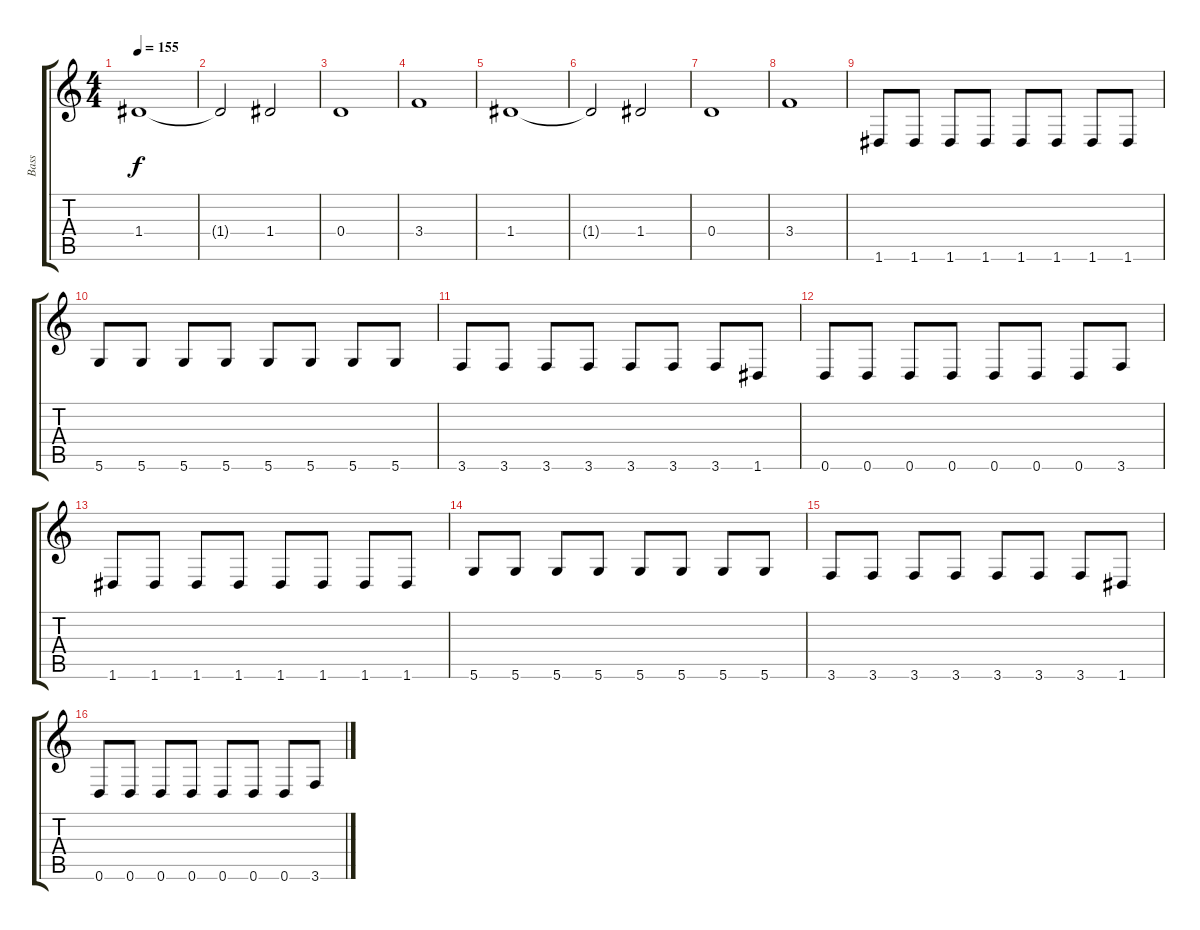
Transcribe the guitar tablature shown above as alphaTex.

\track ("Bass" "Bass") {instrument electricbassfinger}
\staff {score tabs}
\tuning (E4 B3 G3 D3 A2 D2) {hide}
\ts (4 4)
\tempo 155
\clef g2
\ks c
1.4.1{dy f} |
1.4{t}.2 1.4.2 |
0.4.1 |
3.4.1 |
1.4.1 |
1.4{t}.2 1.4.2 |
0.4.1 |
3.4.1 |
1.6.8 1.6.8 1.6.8 1.6.8 1.6.8 1.6.8 1.6.8 1.6.8 |
5.6.8 5.6.8 5.6.8 5.6.8 5.6.8 5.6.8 5.6.8 5.6.8 |
3.6.8 3.6.8 3.6.8 3.6.8 3.6.8 3.6.8 3.6.8 1.6.8 |
0.6.8 0.6.8 0.6.8 0.6.8 0.6.8 0.6.8 0.6.8 3.6.8 |
1.6.8 1.6.8 1.6.8 1.6.8 1.6.8 1.6.8 1.6.8 1.6.8 |
5.6.8 5.6.8 5.6.8 5.6.8 5.6.8 5.6.8 5.6.8 5.6.8 |
3.6.8 3.6.8 3.6.8 3.6.8 3.6.8 3.6.8 3.6.8 1.6.8 |
0.6.8 0.6.8 0.6.8 0.6.8 0.6.8 0.6.8 0.6.8 3.6.8
